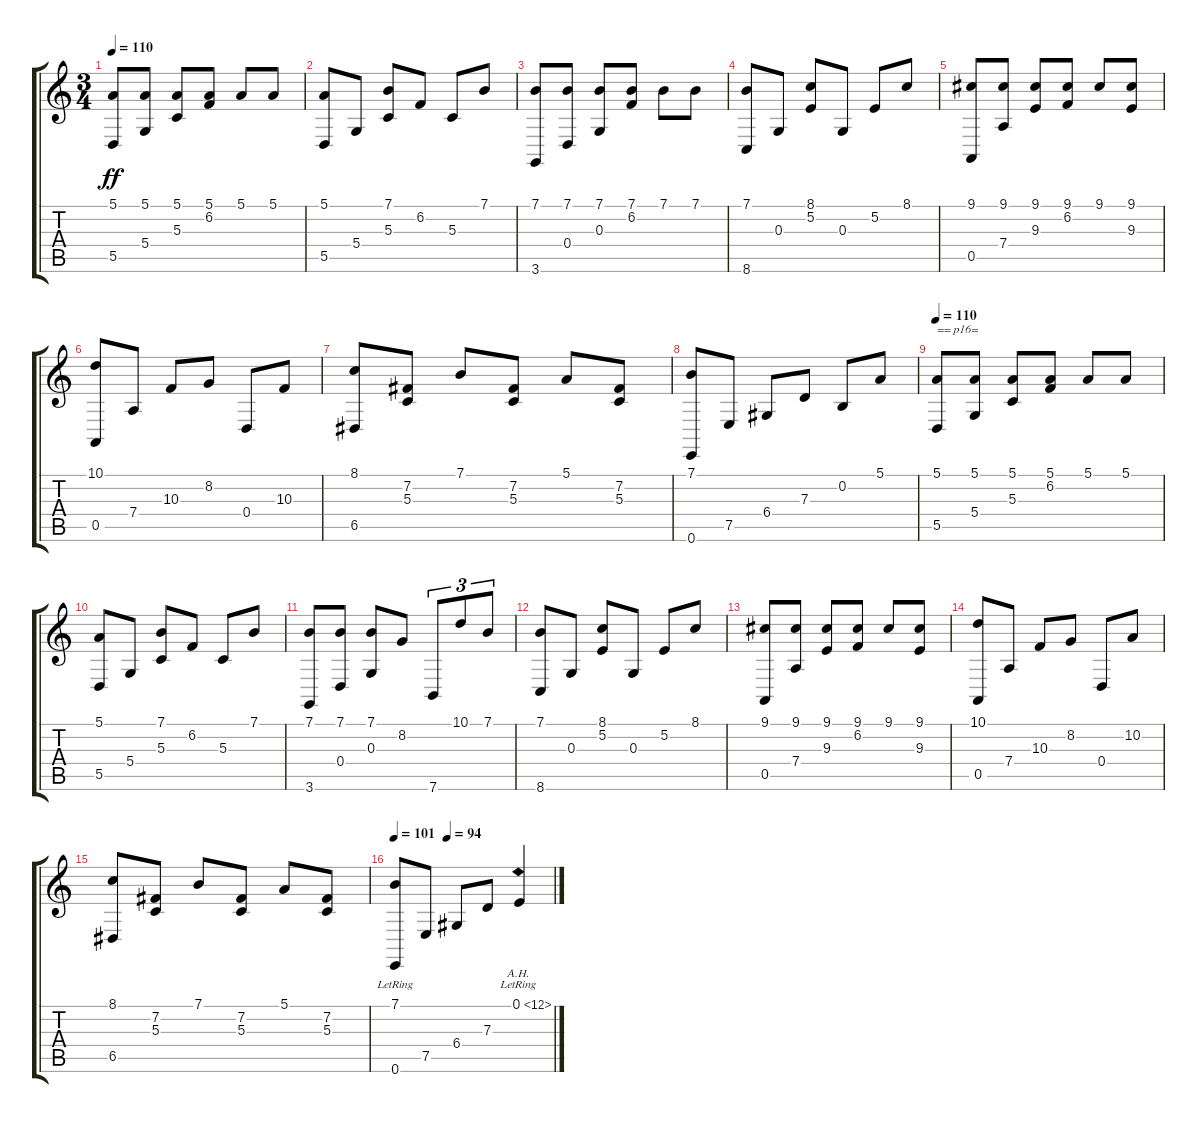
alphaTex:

\track "" {instrument stringensemble1}
\staff {score tabs}
\tuning (E4 B3 G3 D3 A2 E2) {hide}
\ts (3 4)
\tempo 110
\clef g2
\ks c
(5.1 5.5).8{dy ff} (5.1 5.4).8 (5.1 5.3).8 (5.1 6.2).8 5.1.8 5.1.8 |
(5.1 5.5).8 5.4.8 (7.1 5.3).8 6.2.8 5.3.8 7.1.8 |
(7.1 3.6).8 (7.1 0.4).8 (7.1 0.3).8 (7.1 6.2).8 7.1.8 7.1.8 |
(7.1 8.6).8 0.3.8 (8.1 5.2).8 0.3.8 5.2.8 8.1.8 |
(9.1 0.5).8 (9.1 7.4).8 (9.1 9.3).8 (9.1 6.2).8 9.1.8 (9.1 9.3).8 |
(10.1 0.5).8 7.4.8 10.3.8 8.2.8 0.4.8 10.3.8 |
(8.1 6.5).8 (7.2 5.3).8 7.1.8 (7.2 5.3).8 5.1.8 (7.2 5.3).8 |
(7.1 0.6).8 7.5.8 6.4.8 7.3.8 0.2.8 5.1.8 |
\tempo 110
(5.1 5.5).8{txt "== p16=" volume 13 instrument fx4atmosphere} (5.1 5.4).8 (5.1 5.3).8 (5.1 6.2).8 5.1.8 5.1.8 |
(5.1 5.5).8 5.4.8 (7.1 5.3).8 6.2.8 5.3.8 7.1.8 |
(7.1 3.6).8 (7.1 0.4).8 (7.1 0.3).8 8.2.8 7.6.8{tu (3 2)} 10.1.8{tu (3 2)} 7.1.8{tu (3 2)} |
(7.1 8.6).8 0.3.8 (8.1 5.2).8 0.3.8 5.2.8 8.1.8 |
(9.1 0.5).8 (9.1 7.4).8 (9.1 9.3).8 (9.1 6.2).8 9.1.8 (9.1 9.3).8 |
(10.1 0.5).8 7.4.8 10.3.8 8.2.8 0.4.8 10.2.8 |
(8.1 6.5).8 (7.2 5.3).8 7.1.8 (7.2 5.3).8 5.1.8 (7.2 5.3).8 |
\tempo 101
\tempo (94 0.3333333333333333)
(7.1{lr} 0.6).8 7.5.8 6.4.8 7.3.8 0.1{ah 12 lr}.4
